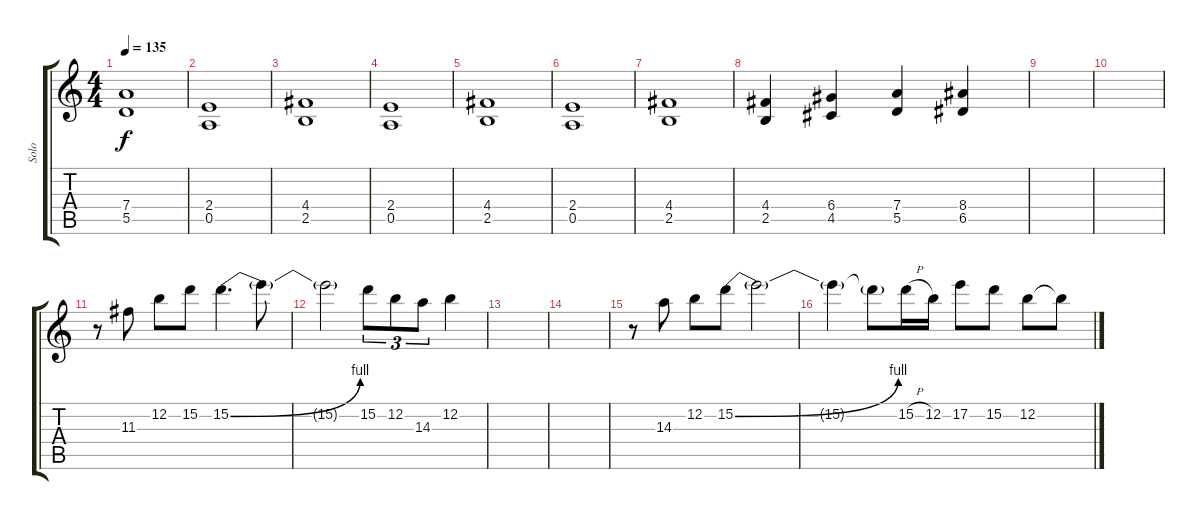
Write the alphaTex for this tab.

\track ("Solo" "Solo") {instrument distortionguitar}
\staff {score tabs}
\tuning (E4 B3 G3 D3 A2 E2) {hide}
\ts (4 4)
\tempo 135
\clef g2
\ks c
(7.4 5.5).1{dy f} |
(2.4 0.5).1 |
(4.4 2.5).1 |
(2.4 0.5).1 |
(4.4 2.5).1 |
(2.4 0.5).1 |
(4.4 2.5).1 |
(4.4 2.5).4 (6.4 4.5).4 (7.4 5.5).4 (8.4 6.5).4 |
|
|
r.8 11.3.8 12.2.8 15.2.8 15.2{be (bend 0 0 60 4)}.4{d} 15.2{t}.8 |
15.2{t}.2 15.2.8{tu (3 2)} 12.2.8{tu (3 2)} 14.3.8{tu (3 2)} 12.2.4 |
|
|
r.8 14.3.8 12.2.8 15.2{be (bend 0 0 60 4)}.8 15.2{t}.2 |
15.2{t}.4 15.2{t}.8 15.2{h}.16 12.2.16 17.2.8 15.2.8 12.2.8 12.2{t}.8
